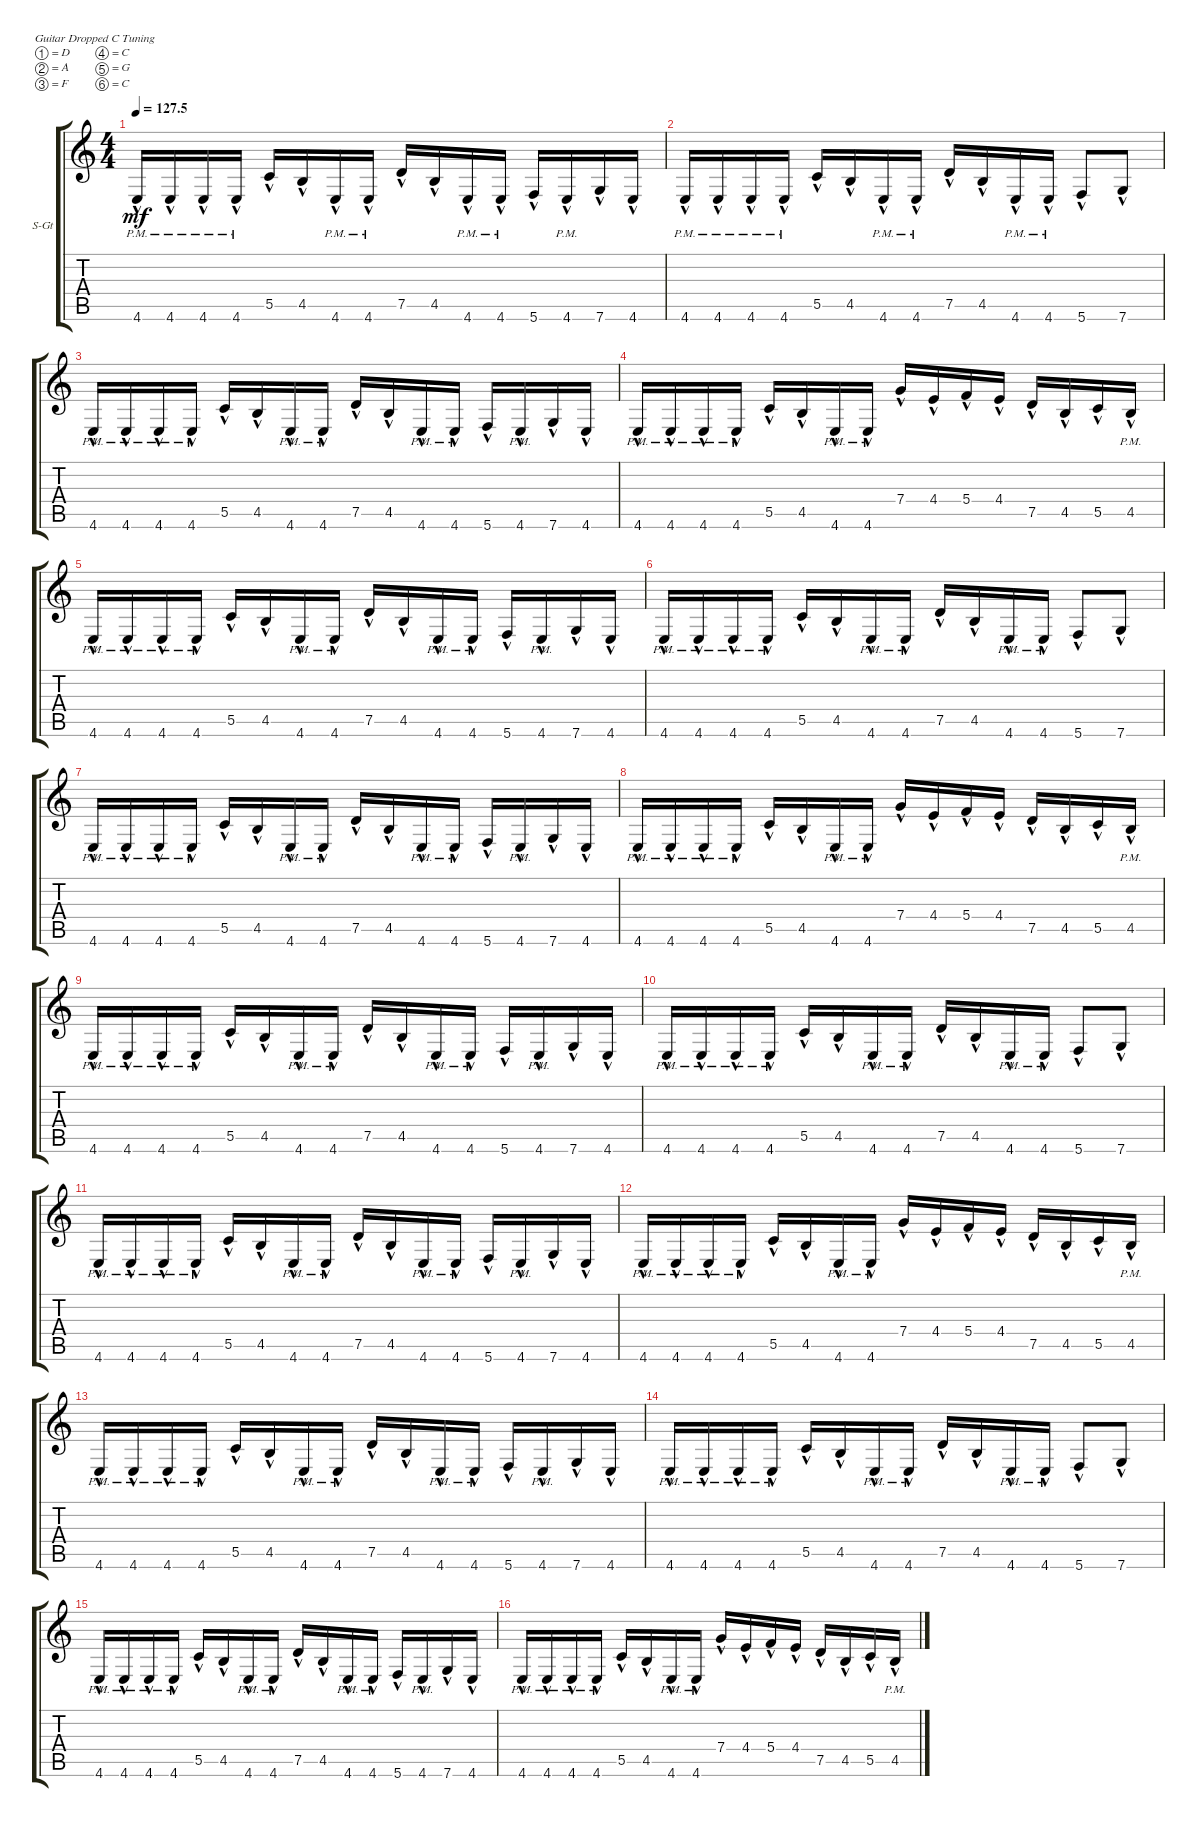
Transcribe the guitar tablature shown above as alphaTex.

\defaultSystemsLayout 4
\bracketExtendMode groupsimilarinstruments
\firstSystemTrackNameOrientation horizontal
\otherSystemsTrackNameOrientation horizontal
\track ("Steel Guitar" "S-Gt") {instrument acousticguitarsteel}
\staff {score tabs}
\tuning (D4 A3 F3 C3 G2 C2)
\ts (4 4)
\tempo
127.5
\accidentals auto
\clef g2
\ottava regular
\simile none
\ks c
4.6{hac pm}.16{dy mf instrument acousticguitarsteel} 4.6{hac pm}.16 4.6{hac pm}.16 4.6{hac pm}.16 5.5{hac}.16 4.5{hac}.16 4.6{hac pm}.16 4.6{hac pm}.16 7.5{hac}.16 4.5{hac}.16 4.6{hac pm}.16 4.6{hac pm}.16 5.6{hac}.16 4.6{hac pm}.16 7.6{hac}.16 4.6{hac}.16 |
4.6{hac pm}.16 4.6{hac pm}.16 4.6{hac pm}.16 4.6{hac pm}.16 5.5{hac}.16 4.5{hac}.16 4.6{hac pm}.16 4.6{hac pm}.16 7.5{hac}.16 4.5{hac}.16 4.6{hac pm}.16 4.6{hac pm}.16 5.6{hac}.8 7.6{hac}.8 |
4.6{hac pm}.16 4.6{hac pm}.16 4.6{hac pm}.16 4.6{hac pm}.16 5.5{hac}.16 4.5{hac}.16 4.6{hac pm}.16 4.6{hac pm}.16 7.5{hac}.16 4.5{hac}.16 4.6{hac pm}.16 4.6{hac pm}.16 5.6{hac}.16 4.6{hac pm}.16 7.6{hac}.16 4.6{hac}.16 |
4.6{hac pm}.16 4.6{hac pm}.16 4.6{hac pm}.16 4.6{hac pm}.16 5.5{hac}.16 4.5{hac}.16 4.6{hac pm}.16 4.6{hac pm}.16 7.4{hac}.16 4.4{hac}.16 5.4{hac}.16 4.4{hac}.16 7.5{hac}.16 4.5{hac}.16 5.5{hac}.16 4.5{hac pm}.16 |
4.6{hac pm}.16 4.6{hac pm}.16 4.6{hac pm}.16 4.6{hac pm}.16 5.5{hac}.16 4.5{hac}.16 4.6{hac pm}.16 4.6{hac pm}.16 7.5{hac}.16 4.5{hac}.16 4.6{hac pm}.16 4.6{hac pm}.16 5.6{hac}.16 4.6{hac pm}.16 7.6{hac}.16 4.6{hac}.16 |
4.6{hac pm}.16 4.6{hac pm}.16 4.6{hac pm}.16 4.6{hac pm}.16 5.5{hac}.16 4.5{hac}.16 4.6{hac pm}.16 4.6{hac pm}.16 7.5{hac}.16 4.5{hac}.16 4.6{hac pm}.16 4.6{hac pm}.16 5.6{hac}.8 7.6{hac}.8 |
4.6{hac pm}.16 4.6{hac pm}.16 4.6{hac pm}.16 4.6{hac pm}.16 5.5{hac}.16 4.5{hac}.16 4.6{hac pm}.16 4.6{hac pm}.16 7.5{hac}.16 4.5{hac}.16 4.6{hac pm}.16 4.6{hac pm}.16 5.6{hac}.16 4.6{hac pm}.16 7.6{hac}.16 4.6{hac}.16 |
4.6{hac pm}.16 4.6{hac pm}.16 4.6{hac pm}.16 4.6{hac pm}.16 5.5{hac}.16 4.5{hac}.16 4.6{hac pm}.16 4.6{hac pm}.16 7.4{hac}.16 4.4{hac}.16 5.4{hac}.16 4.4{hac}.16 7.5{hac}.16 4.5{hac}.16 5.5{hac}.16 4.5{hac pm}.16 |
4.6{hac pm}.16 4.6{hac pm}.16 4.6{hac pm}.16 4.6{hac pm}.16 5.5{hac}.16 4.5{hac}.16 4.6{hac pm}.16 4.6{hac pm}.16 7.5{hac}.16 4.5{hac}.16 4.6{hac pm}.16 4.6{hac pm}.16 5.6{hac}.16 4.6{hac pm}.16 7.6{hac}.16 4.6{hac}.16 |
4.6{hac pm}.16 4.6{hac pm}.16 4.6{hac pm}.16 4.6{hac pm}.16 5.5{hac}.16 4.5{hac}.16 4.6{hac pm}.16 4.6{hac pm}.16 7.5{hac}.16 4.5{hac}.16 4.6{hac pm}.16 4.6{hac pm}.16 5.6{hac}.8 7.6{hac}.8 |
4.6{hac pm}.16 4.6{hac pm}.16 4.6{hac pm}.16 4.6{hac pm}.16 5.5{hac}.16 4.5{hac}.16 4.6{hac pm}.16 4.6{hac pm}.16 7.5{hac}.16 4.5{hac}.16 4.6{hac pm}.16 4.6{hac pm}.16 5.6{hac}.16 4.6{hac pm}.16 7.6{hac}.16 4.6{hac}.16 |
4.6{hac pm}.16 4.6{hac pm}.16 4.6{hac pm}.16 4.6{hac pm}.16 5.5{hac}.16 4.5{hac}.16 4.6{hac pm}.16 4.6{hac pm}.16 7.4{hac}.16 4.4{hac}.16 5.4{hac}.16 4.4{hac}.16 7.5{hac}.16 4.5{hac}.16 5.5{hac}.16 4.5{hac pm}.16 |
4.6{hac pm}.16 4.6{hac pm}.16 4.6{hac pm}.16 4.6{hac pm}.16 5.5{hac}.16 4.5{hac}.16 4.6{hac pm}.16 4.6{hac pm}.16 7.5{hac}.16 4.5{hac}.16 4.6{hac pm}.16 4.6{hac pm}.16 5.6{hac}.16 4.6{hac pm}.16 7.6{hac}.16 4.6{hac}.16 |
4.6{hac pm}.16 4.6{hac pm}.16 4.6{hac pm}.16 4.6{hac pm}.16 5.5{hac}.16 4.5{hac}.16 4.6{hac pm}.16 4.6{hac pm}.16 7.5{hac}.16 4.5{hac}.16 4.6{hac pm}.16 4.6{hac pm}.16 5.6{hac}.8 7.6{hac}.8 |
4.6{hac pm}.16 4.6{hac pm}.16 4.6{hac pm}.16 4.6{hac pm}.16 5.5{hac}.16 4.5{hac}.16 4.6{hac pm}.16 4.6{hac pm}.16 7.5{hac}.16 4.5{hac}.16 4.6{hac pm}.16 4.6{hac pm}.16 5.6{hac}.16 4.6{hac pm}.16 7.6{hac}.16 4.6{hac}.16 |
4.6{hac pm}.16 4.6{hac pm}.16 4.6{hac pm}.16 4.6{hac pm}.16 5.5{hac}.16 4.5{hac}.16 4.6{hac pm}.16 4.6{hac pm}.16 7.4{hac}.16 4.4{hac}.16 5.4{hac}.16 4.4{hac}.16 7.5{hac}.16 4.5{hac}.16 5.5{hac}.16 4.5{hac pm}.16
